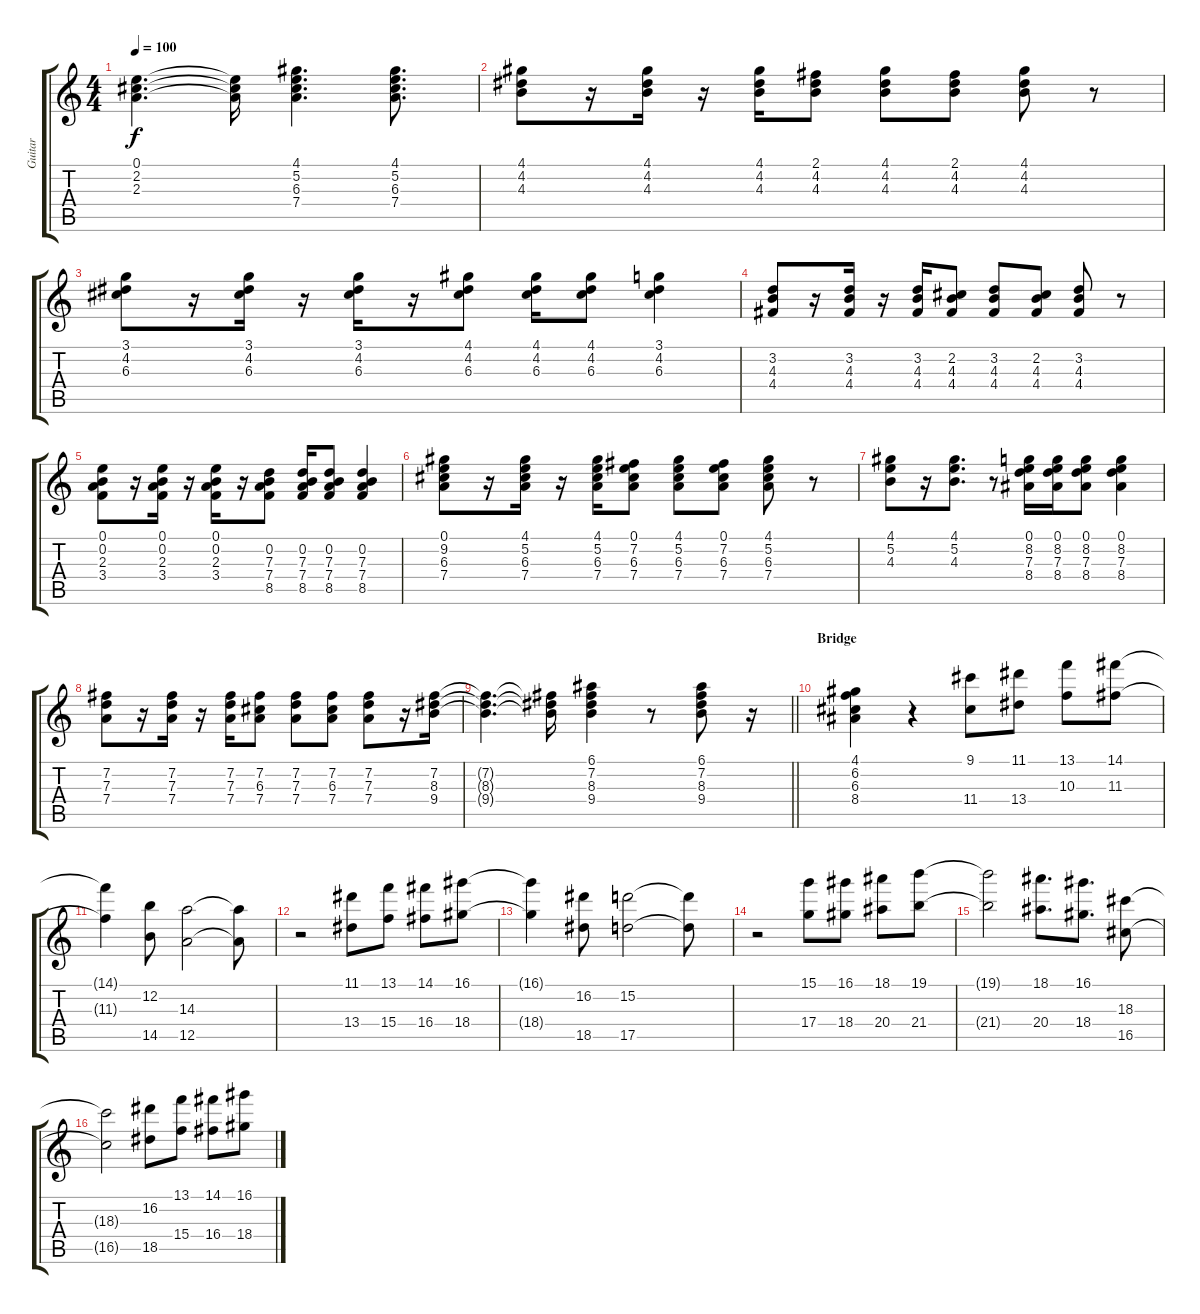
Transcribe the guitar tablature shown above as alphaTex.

\track ("Guitar" "Guitar") {instrument electricguitarjazz}
\staff {score tabs}
\tuning (E4 B3 G3 D3 A2 E2) {hide}
\ts (4 4)
\tempo 100
\clef g2
\ks c
(0.1{t} 2.2{t} 2.3{t}).4{d dy f} (0.1{t} 2.2{t} 2.3{t}).16 (4.1 5.2 6.3 7.4).4{d} (4.1 5.2 6.3 7.4).8{d} |
(4.1 4.2 4.3).8 r.16 (4.1 4.2 4.3).16 r.16 (4.1 4.2 4.3).16 (2.1 4.2 4.3).8 (4.1 4.2 4.3).8 (2.1 4.2 4.3).8 (4.1 4.2 4.3).8 r.8 |
(3.1 4.2 6.3).8 r.16 (3.1 4.2 6.3).16 r.16 (3.1 4.2 6.3).16 r.16 (4.1 4.2 6.3).8 (4.1 4.2 6.3).16 (4.1 4.2 6.3).8 (3.1 4.2 6.3).4 |
(3.2 4.3 4.4).8 r.16 (3.2 4.3 4.4).16 r.16 (3.2 4.3 4.4).16 (2.2 4.3 4.4).8 (3.2 4.3 4.4).8 (2.2 4.3 4.4).8 (3.2 4.3 4.4).8 r.8 |
(0.1 0.2 2.3 3.4).8 r.16 (0.1 0.2 2.3 3.4).16 r.16 (0.1 0.2 2.3 3.4).16 r.16 (0.2 7.3 7.4 8.5).8 (0.2 7.3 7.4 8.5).16 (0.2 7.3 7.4 8.5).8 (0.2 7.3 7.4 8.5).4 |
(0.1 9.2 6.3 7.4).8 r.16 (4.1 5.2 6.3 7.4).16 r.16 (4.1 5.2 6.3 7.4).16 (0.1 7.2 6.3 7.4).8 (4.1 5.2 6.3 7.4).8 (0.1 7.2 6.3 7.4).8 (4.1 5.2 6.3 7.4).8 r.8 |
(4.1 5.2 4.3).8 r.16 (4.1 5.2 4.3).8{d} r.8 (0.1 8.2 7.3 8.4).16 (0.1 8.2 7.3 8.4).16 (0.1 8.2 7.3 8.4).8 (0.1 8.2 7.3 8.4).4 |
(7.2 7.3 7.4).8 r.16 (7.2 7.3 7.4).16 r.16 (7.2 7.3 7.4).16 (7.2 6.3 7.4).8 (7.2 7.3 7.4).8 (7.2 6.3 7.4).8 (7.2 7.3 7.4).8 r.16 (7.2 8.3 9.4).16 |
\barLineRight lightlight
(7.2{t} 8.3{t} 9.4{t}).4{d} (7.2{t} 8.3{t} 9.4{t}).16 (6.1 7.2 8.3 9.4).4 r.8 (6.1 7.2 8.3 9.4).8 r.16 |
\section ("" "Bridge")
(4.1 6.2 6.3 8.4).4 r.4 (9.1 11.4).8{volume 14} (11.1 13.4).8 (13.1 10.3).8 (14.1 11.3).8 |
(14.1{t} 11.3{t}).4 (12.2 14.5).8 (14.3 12.5).2 (14.3{t} 12.5{t}).8 |
r.2 (11.1 13.4).8 (13.1 15.4).8 (14.1 16.4).8 (16.1 18.4).8 |
(16.1{t} 18.4{t}).4 (16.2 18.5).8 (15.2 17.5).2 (15.2{t} 17.5{t}).8 |
r.2 (15.1 17.4).8 (16.1 18.4).8 (18.1 20.4).8 (19.1 21.4).8 |
(19.1{t} 21.4{t}).2 (18.1 20.4).8{d} (16.1 18.4).8{d} (18.3 16.5).8 |
(18.3{t} 16.5{t}).2 (16.2 18.5).8 (13.1 15.4).8 (14.1 16.4).8 (16.1 18.4).8
